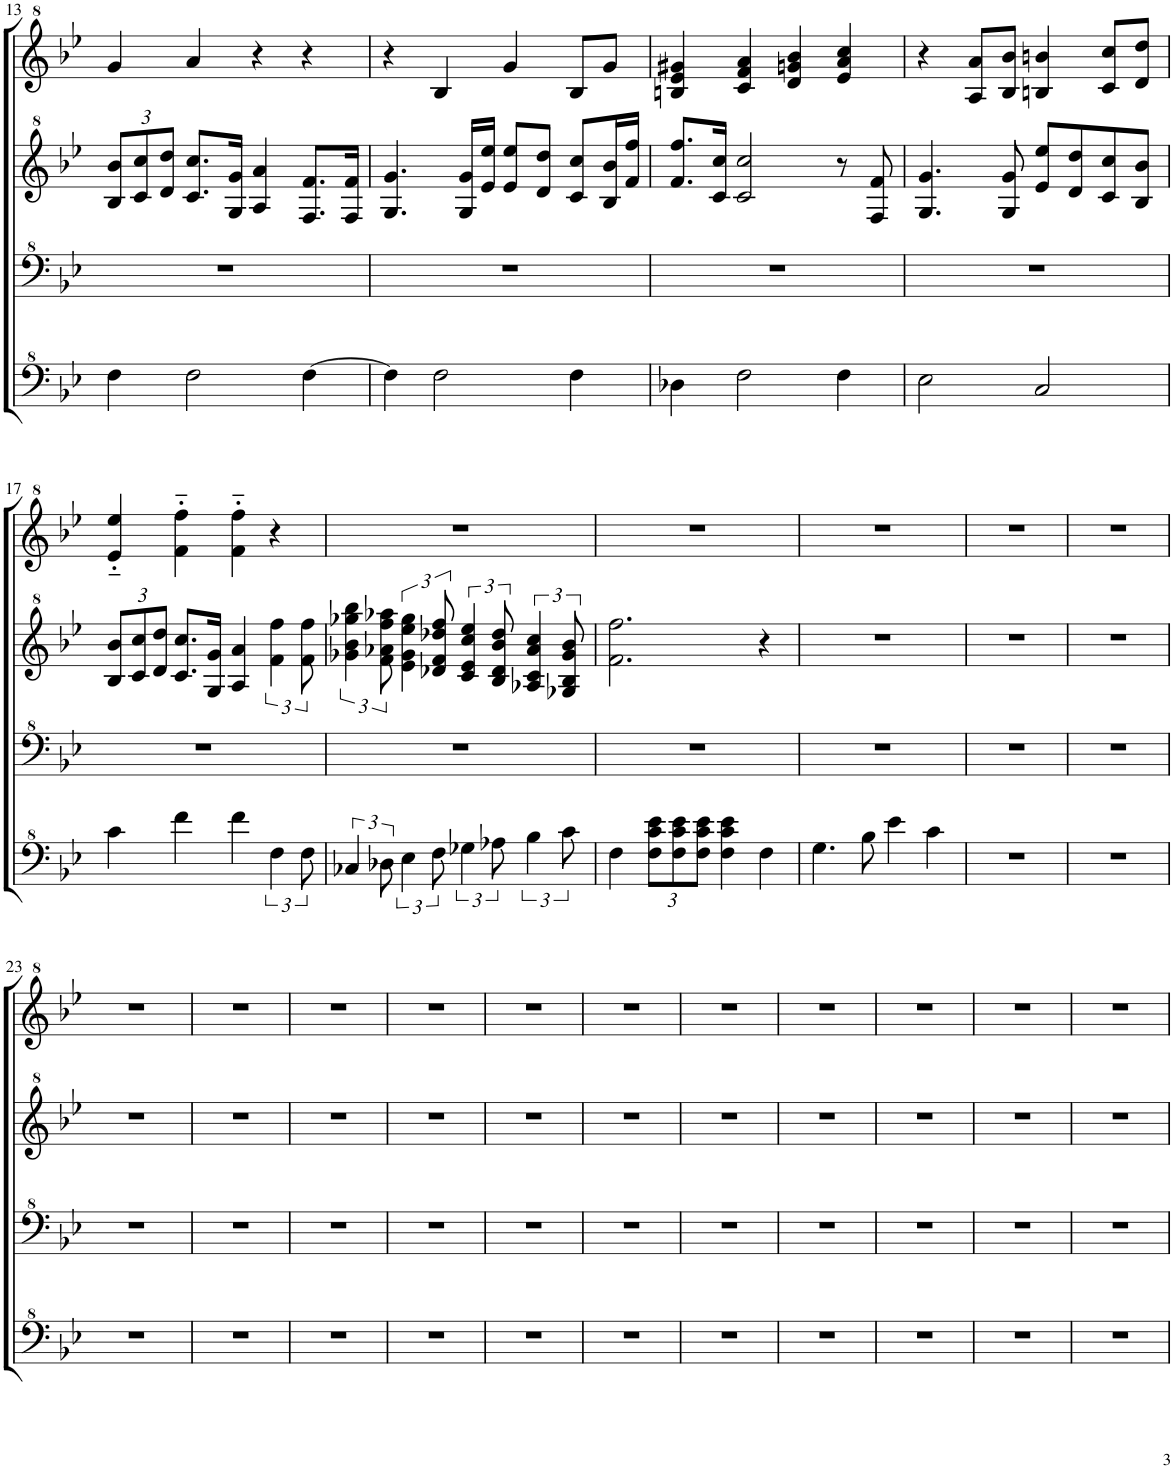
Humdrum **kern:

**kern	**kern	**kern	**kern
*part1	*part1	*part1	*part1
*staff4	*staff3	*staff2	*staff1
*I"Model III	*	*	*
!!LO:PB:g=z
*clefF^4	*clefF^4	*clefG^2	*clefG^2
*k[b-e-]	*k[b-e-]	*k[b-e-]	*k[b-e-]
*M4/4	*M4/4	*M4/4	*M4/4
*	*	*Xbrackettup	*
=13	=13	=13	=13
4f\	1r	12b-/ 12bb-/L	4gg/
.	.	12cc/ 12ccc/	.
.	.	12dd/ 12ddd/J	.
2f\	.	8.cc/ 8.ccc/L	4aa/
.	.	16g/ 16gg/Jk	.
.	.	4a/ 4aa/	4r
[4f\	.	8.f/ 8.ff/L	4r
.	.	16f/ 16ff/Jk	.
=14	=14	=14	=14
4f\]	1r	4.g/ 4.gg/	4r
2f\	.	.	4b-/
.	.	16g/ 16gg/LL	.
.	.	16ee-/ 16eee-/JJ	.
.	.	8ee-/ 8eee-/L	4gg/
.	.	8dd/ 8ddd/J	.
4f\	.	8cc/ 8ccc/L	8b-/L
.	.	16b-/ 16bb-/L	8gg/J
.	.	16ff/ 16fff/JJ	.
=15	=15	=15	=15
4d-X\	1r	8.ff/ 8.fff/L	4bn/ 4ee-/ 4gg#X/
.	.	16cc/ 16ccc/Jk	.
2f\	.	2cc/ 2ccc/	4cc/ 4ff/ 4aa/
.	.	.	4dd/ 4ggn/ 4bb-/
4f\	.	8r	4ee-/ 4aa/ 4ccc/
.	.	8f/ 8ff/	.
=16	=16	=16	=16
2e-\	1r	4.g/ 4.gg/	4r
.	.	.	8a/ 8aa/L
.	.	8g/ 8gg/	8b-/ 8bb-/J
2c/	.	8ee-/ 8eee-/L	4bn/ 4bbn/
.	.	8dd/ 8ddd/	.
.	.	8cc/ 8ccc/	8cc/ 8ccc/L
.	.	8b-/ 8bb-/J	8dd/ 8ddd/J
!!LO:LB:g=z
=17	=17	=17	=17
4cc\	1r	12b-/ 12bb-/L	4ee-/'~ 4eee-/'~
.	.	12cc/ 12ccc/	.
.	.	12dd/ 12ddd/J	.
4ff\	.	8.cc/ 8.ccc/L	4ff\'~ 4fff\'~
.	.	16g/ 16gg/Jk	.
4ff\	.	4a/ 4aa/	4ff\'~ 4fff\'~
*	*	*brackettup	*
6f\	.	6ff\ 6fff\	4r
12f\	.	12ff\ 12fff\	.
=18	=18	=18	=18
6c-X/	1r	6gg-X\ 6bb-\ 6ggg-X\ 6bbb-\	1r
12d-X\	.	12ff\ 12aa-X\ 12fff\ 12aaa-X\	.
6e-\	.	6ee-\ 6gg-\ 6eee-\ 6ggg-\	.
12f\	.	12dd-X/ 12ff/ 12ddd-X/ 12fff/	.
6g-X\	.	6cc/ 6ee-/ 6ccc/ 6eee-/	.
12a-X\	.	12b-/ 12dd-/ 12bb-/ 12ddd-/	.
6b-\	.	6a-X/ 6cc/ 6aa-/ 6ccc/	.
12cc\	.	12g-X/ 12b-/ 12gg-/ 12bb-/	.
=19	=19	=19	=19
4f\	1r	2.ff\ 2.fff\	1r
*Xbrackettup	*	*	*
12f\ 12cc\ 12ee-\L	.	.	.
12f\ 12cc\ 12ee-\	.	.	.
12f\ 12cc\ 12ee-\J	.	.	.
4f\ 4cc\ 4ee-\	.	.	.
4f\	.	4r	.
=20	=20	=20	=20
4.g\	1r	1r	1r
8b-\	.	.	.
4ee-\	.	.	.
4cc\	.	.	.
=21	=21	=21	=21
1r	1r	1r	1r
=22	=22	=22	=22
1r	1r	1r	1r
!!LO:LB:g=z
=23	=23	=23	=23
1r	1r	1r	1r
=24	=24	=24	=24
1r	1r	1r	1r
=25	=25	=25	=25
1r	1r	1r	1r
=26	=26	=26	=26
1r	1r	1r	1r
=27	=27	=27	=27
1r	1r	1r	1r
=28	=28	=28	=28
1r	1r	1r	1r
=29	=29	=29	=29
1r	1r	1r	1r
=30	=30	=30	=30
1r	1r	1r	1r
=31	=31	=31	=31
1r	1r	1r	1r
=32	=32	=32	=32
1r	1r	1r	1r
=33	=33	=33	=33
1r	1r	1r	1r
=	=	=	=
*-	*-	*-	*-
